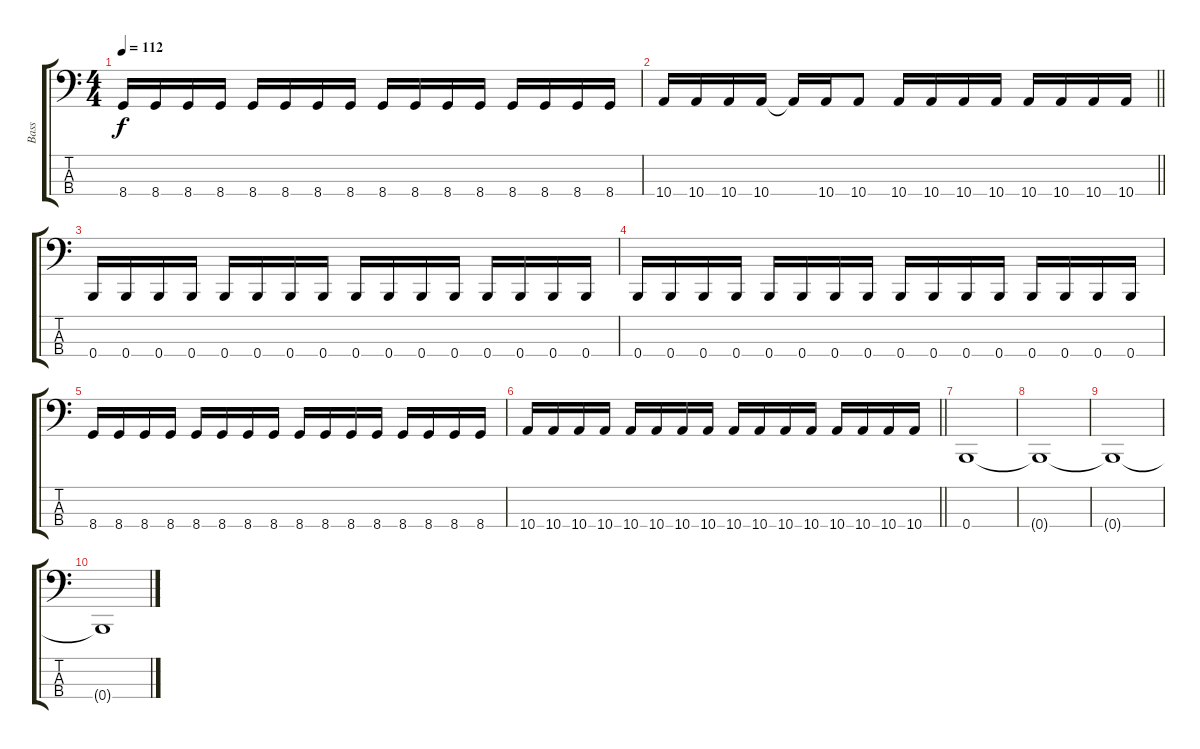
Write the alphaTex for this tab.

\track ("Bass" "Bass") {instrument electricbassfinger}
\staff {score tabs}
\tuning (E2 B1 Gb1 B0) {hide}
\ts (4 4)
\tempo 112
\clef f4
\ks c
8.4.16{dy f} 8.4.16 8.4.16 8.4.16 8.4.16 8.4.16 8.4.16 8.4.16 8.4.16 8.4.16 8.4.16 8.4.16 8.4.16 8.4.16 8.4.16 8.4.16 |
\barLineRight lightlight
10.4.16 10.4.16 10.4.16 10.4.16 10.4{t}.16 10.4.16 10.4.8 10.4.16 10.4.16 10.4.16 10.4.16 10.4.16 10.4.16 10.4.16 10.4.16 |
0.4.16 0.4.16 0.4.16 0.4.16 0.4.16 0.4.16 0.4.16 0.4.16 0.4.16 0.4.16 0.4.16 0.4.16 0.4.16 0.4.16 0.4.16 0.4.16 |
0.4.16 0.4.16 0.4.16 0.4.16 0.4.16 0.4.16 0.4.16 0.4.16 0.4.16 0.4.16 0.4.16 0.4.16 0.4.16 0.4.16 0.4.16 0.4.16 |
8.4.16 8.4.16 8.4.16 8.4.16 8.4.16 8.4.16 8.4.16 8.4.16 8.4.16 8.4.16 8.4.16 8.4.16 8.4.16 8.4.16 8.4.16 8.4.16 |
\barLineRight lightlight
10.4.16 10.4.16 10.4.16 10.4.16 10.4.16 10.4.16 10.4.16 10.4.16 10.4.16 10.4.16 10.4.16 10.4.16 10.4.16 10.4.16 10.4.16 10.4.16 |
0.4.1{volume 0} |
0.4{t}.1 |
0.4{t}.1 |
0.4{t}.1
